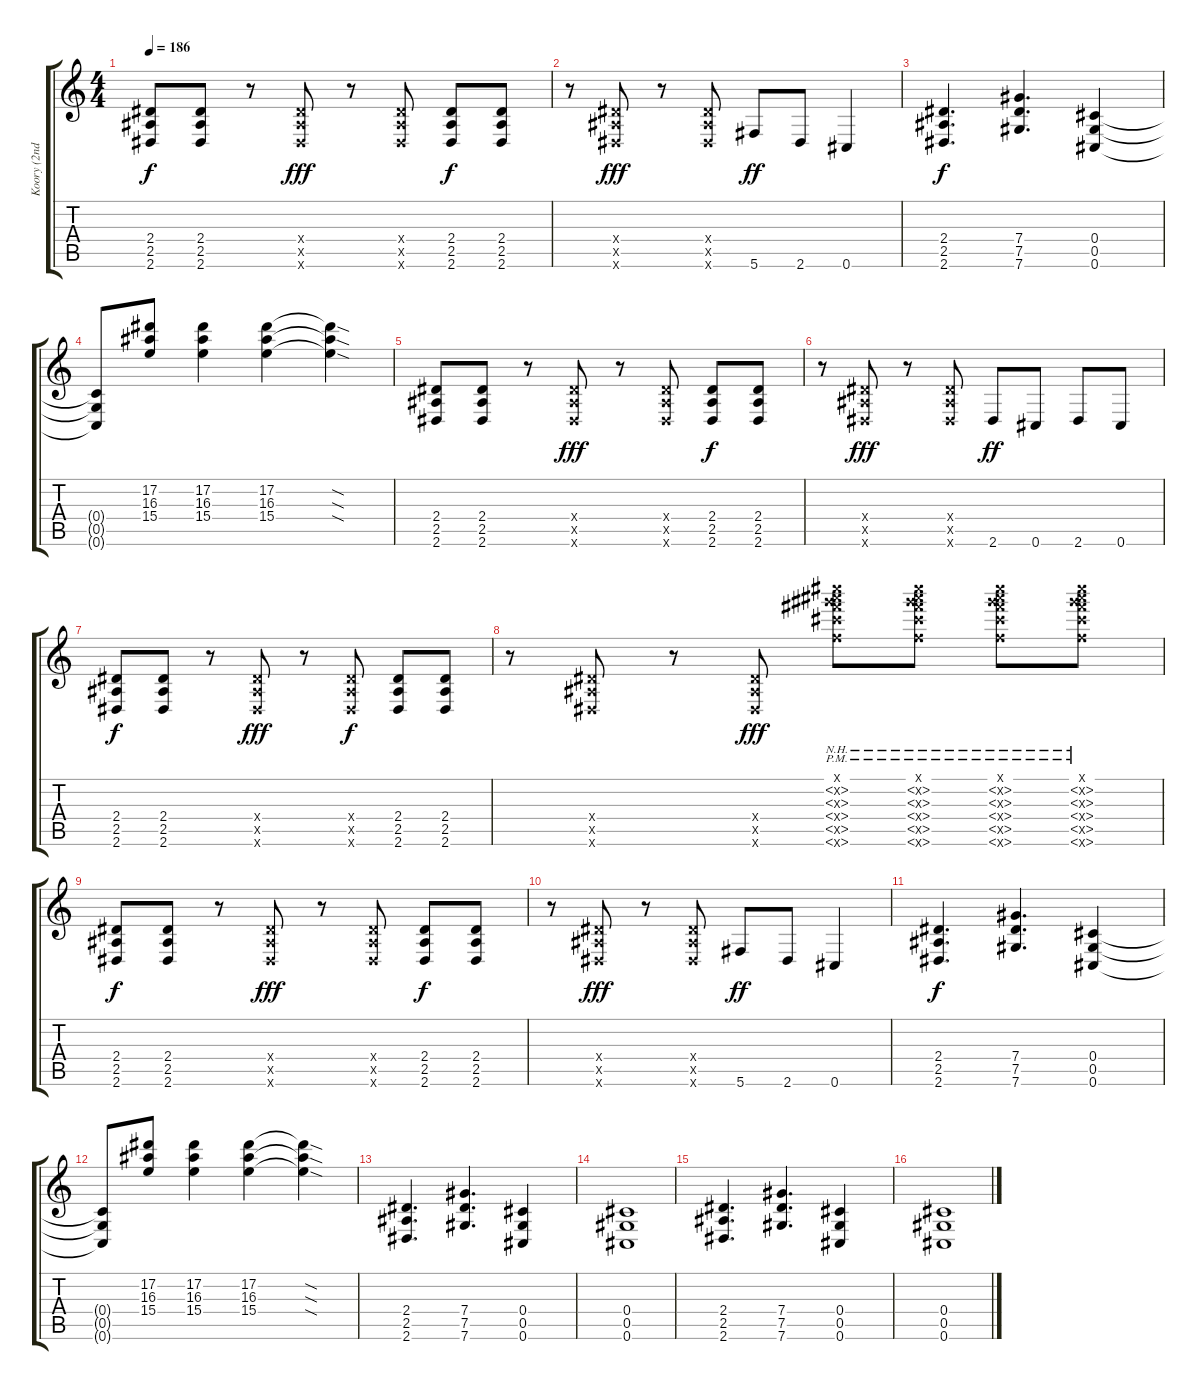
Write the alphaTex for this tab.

\track ("Koory (2nd Guitar)" "Koory (2nd") {instrument distortionguitar}
\staff {score tabs}
\tuning (Eb4 Bb3 Gb3 Db3 Ab2 Db2) {hide}
\ts (4 4)
\tempo 186
\clef g2
\ks c
(2.4 2.5 2.6).8{dy f} (2.4 2.5 2.6).8 r.8 (2.4{x} 2.5{x} 2.6{x}).8{dy fff} r.8 (2.4{x} 2.5{x} 2.6{x}).8 (2.4 2.5 2.6).8{dy f} (2.4 2.5 2.6).8 |
r.8 (2.4{x} 2.5{x} 2.6{x}).8{dy fff} r.8 (2.4{x} 2.5{x} 2.6{x}).8 5.6.8{dy ff} 2.6.8 0.6.4 |
(2.4 2.5 2.6).4{d dy f} (7.4 7.5 7.6).4{d} (0.4 0.5 0.6).4 |
(0.4{t} 0.5{t} 0.6{t}).8 (17.2 16.3 15.4).8 (17.2 16.3 15.4).4 (17.2 16.3 15.4).4 (17.2{sod t} 16.3{sod t} 15.4{sod t}).4 |
(2.4 2.5 2.6).8 (2.4 2.5 2.6).8 r.8 (2.4{x} 2.5{x} 2.6{x}).8{dy fff} r.8 (2.4{x} 2.5{x} 2.6{x}).8 (2.4 2.5 2.6).8{dy f} (2.4 2.5 2.6).8 |
r.8 (2.4{x} 2.5{x} 2.6{x}).8{dy fff} r.8 (2.4{x} 2.5{x} 2.6{x}).8 2.6.8{dy ff} 0.6.8 2.6.8 0.6.8 |
(2.4 2.5 2.6).8{dy f} (2.4 2.5 2.6).8 r.8 (2.4{x} 2.5{x} 2.6{x}).8{dy fff} r.8 (2.4{x} 2.5{x} 2.6{x}).8{dy f} (2.4 2.5 2.6).8 (2.4 2.5 2.6).8 |
r.8 (2.4{x} 2.5{x} 2.6{x}).8 r.8 (2.4{x} 2.5{x} 2.6{x}).8{dy fff} (2.1{x} 5.2{nh pm x} 5.3{nh pm x} 2.4{nh pm x} 2.5{nh pm x} 2.6{nh pm x}).8 (2.1{x} 5.2{nh pm x} 5.3{nh pm x} 2.4{nh pm x} 2.5{nh pm x} 2.6{nh pm x}).8 (2.1{x} 5.2{nh pm x} 5.3{nh pm x} 2.4{nh pm x} 2.5{nh pm x} 2.6{nh pm x}).8 (2.1{x} 5.2{nh pm x} 5.3{nh pm x} 2.4{nh pm x} 2.5{nh pm x} 2.6{nh pm x}).8 |
(2.4 2.5 2.6).8{dy f} (2.4 2.5 2.6).8 r.8 (2.4{x} 2.5{x} 2.6{x}).8{dy fff} r.8 (2.4{x} 2.5{x} 2.6{x}).8 (2.4 2.5 2.6).8{dy f} (2.4 2.5 2.6).8 |
r.8 (2.4{x} 2.5{x} 2.6{x}).8{dy fff} r.8 (2.4{x} 2.5{x} 2.6{x}).8 5.6.8{dy ff} 2.6.8 0.6.4 |
(2.4 2.5 2.6).4{d dy f} (7.4 7.5 7.6).4{d} (0.4 0.5 0.6).4 |
(0.4{t} 0.5{t} 0.6{t}).8 (17.2 16.3 15.4).8 (17.2 16.3 15.4).4 (17.2 16.3 15.4).4 (17.2{sod t} 16.3{sod t} 15.4{sod t}).4 |
(2.4 2.5 2.6).4{d} (7.4 7.5 7.6).4{d} (0.4 0.5 0.6).4 |
(0.4 0.5 0.6).1 |
(2.4 2.5 2.6).4{d} (7.4 7.5 7.6).4{d} (0.4 0.5 0.6).4 |
(0.4 0.5 0.6).1
